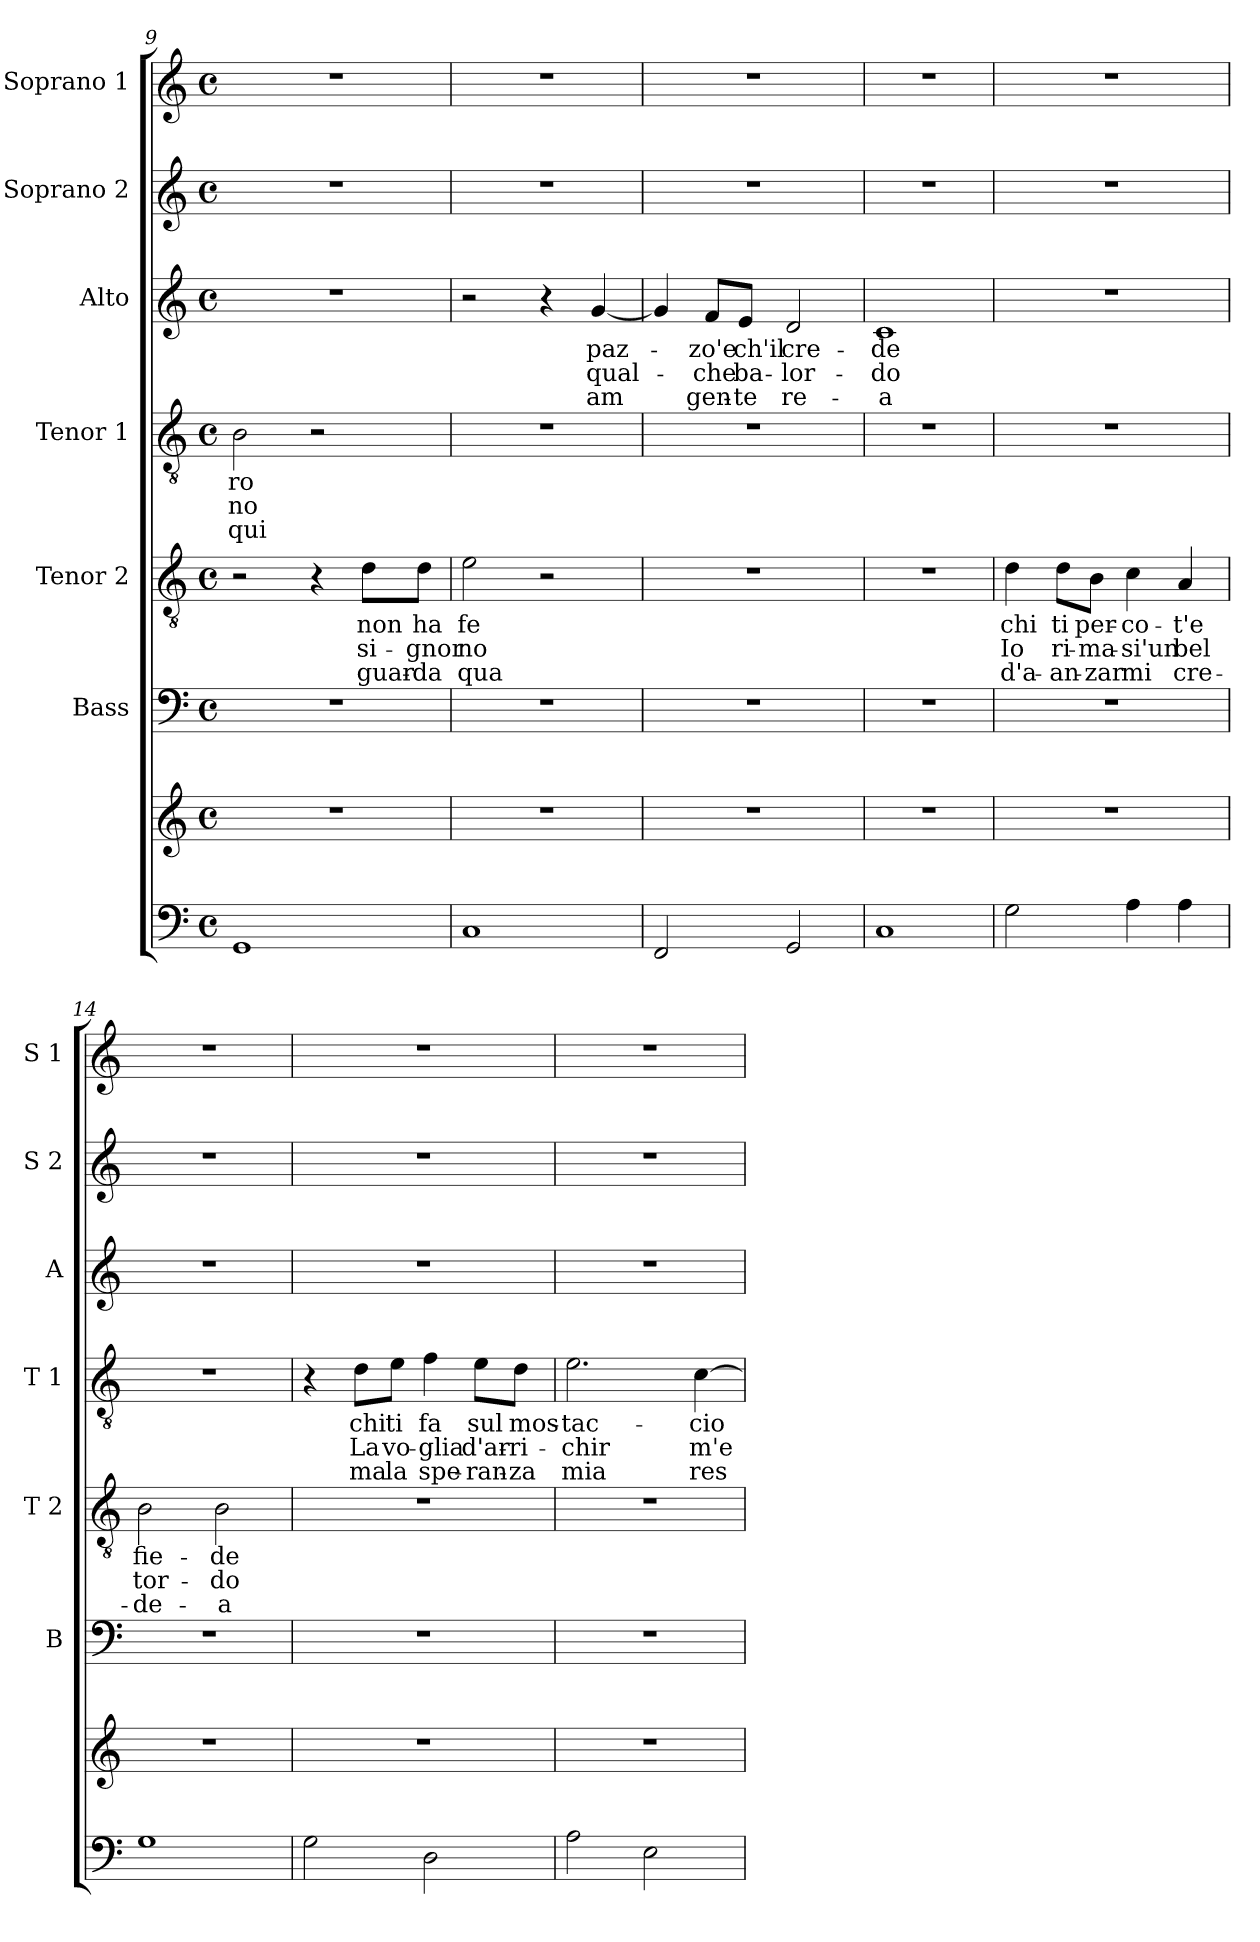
**kern	**kern	**kern	**kern	**text	**text	**text	**kern	**text	**text	**text	**kern	**text	**text	**text	**kern	**kern
*part7	*part7	*part6	*part5	*part5	*part5	*part5	*part4	*part4	*part4	*part4	*part3	*part3	*part3	*part3	*part2	*part1
*staff8	*staff7	*staff6	*staff5	*staff5	*staff5	*staff5	*staff4	*staff4	*staff4	*staff4	*staff3	*staff3	*staff3	*staff3	*staff2	*staff1
*	*	*I"Bass	*I"Tenor 2	*	*	*	*I"Tenor 1	*	*	*	*I"Alto	*	*	*	*I"Soprano 2	*I"Soprano 1
*	*	*I'B	*I'T 2	*	*	*	*I'T 1	*	*	*	*I'A	*	*	*	*I'S 2	*I'S 1
*clefF4	*clefG2	*clefF4	*clefGv2	*	*	*	*clefGv2	*	*	*	*clefG2	*	*	*	*clefG2	*clefG2
*k[]	*k[]	*k[]	*k[]	*	*	*	*k[]	*	*	*	*k[]	*	*	*	*k[]	*k[]
*C:	*C:	*C:	*C:	*	*	*	*C:	*	*	*	*C:	*	*	*	*C:	*C:
*M4/4	*M4/4	*M4/4	*M4/4	*	*	*	*M4/4	*	*	*	*M4/4	*	*	*	*M4/4	*M4/4
*met(c)	*met(c)	*met(c)	*met(c)	*	*	*	*met(c)	*	*	*	*met(c)	*	*	*	*met(c)	*met(c)
=9	=9	=9	=9	=9	=9	=9	=9	=9	=9	=9	=9	=9	=9	=9	=9	=9
1GG	1r	1r	2r	.	.	.	2B\	-ro	no	qui	1r	.	.	.	1r	1r
.	.	.	4r	.	.	.	2r	.	.	.	.	.	.	.	.	.
.	.	.	8d\L	non	si-	guar-	.	.	.	.	.	.	.	.	.	.
.	.	.	8d\J	ha	-gnor	-da	.	.	.	.	.	.	.	.	.	.
=10	=10	=10	=10	=10	=10	=10	=10	=10	=10	=10	=10	=10	=10	=10	=10	=10
1C	1r	1r	2e\	fe	no	qua	1r	.	.	.	2r	.	.	.	1r	1r
.	.	.	2r	.	.	.	.	.	.	.	4r	.	.	.	.	.
.	.	.	.	.	.	.	.	.	.	.	[4g/	paz-	qual-	am	.	.
=11	=11	=11	=11	=11	=11	=11	=11	=11	=11	=11	=11	=11	=11	=11	=11	=11
2FF/	1r	1r	1r	.	.	.	1r	.	.	.	4g/]	.	.	.	1r	1r
.	.	.	.	.	.	.	.	.	.	.	8f/L	-zo'e	-che	gen-	.	.
.	.	.	.	.	.	.	.	.	.	.	8e/J	ch'il	ba-	-te	.	.
2GG/	.	.	.	.	.	.	.	.	.	.	2d/	cre-	-lor-	re-	.	.
=12	=12	=12	=12	=12	=12	=12	=12	=12	=12	=12	=12	=12	=12	=12	=12	=12
1C	1r	1r	1r	.	.	.	1r	.	.	.	1c	-de	-do	-a	1r	1r
!!LO:LB:g=z
=13	=13	=13	=13	=13	=13	=13	=13	=13	=13	=13	=13	=13	=13	=13	=13	=13
2G\	1r	1r	4d\	chi	Io	d'a-	1r	.	.	.	1r	.	.	.	1r	1r
.	.	.	8d\L	ti	ri-	-an-	.	.	.	.	.	.	.	.	.	.
.	.	.	8B\J	per-	-ma-	-zar	.	.	.	.	.	.	.	.	.	.
4A\	.	.	4c\	-co-	-si'un	mi	.	.	.	.	.	.	.	.	.	.
4A\	.	.	4A/	-t'e	bel	cre-	.	.	.	.	.	.	.	.	.	.
=14	=14	=14	=14	=14	=14	=14	=14	=14	=14	=14	=14	=14	=14	=14	=14	=14
1G	1r	1r	2B\	fie-	tor-	-de-	1r	.	.	.	1r	.	.	.	1r	1r
.	.	.	2B\	-de	-do	-a	.	.	.	.	.	.	.	.	.	.
=15	=15	=15	=15	=15	=15	=15	=15	=15	=15	=15	=15	=15	=15	=15	=15	=15
2G\	1r	1r	1r	.	.	.	4r	.	.	.	1r	.	.	.	1r	1r
.	.	.	.	.	.	.	8d\L	chi	La	ma	.	.	.	.	.	.
.	.	.	.	.	.	.	8e\J	ti	vo-	la	.	.	.	.	.	.
2D\	.	.	.	.	.	.	4f\	fa	-glia	spe-	.	.	.	.	.	.
.	.	.	.	.	.	.	8e\L	sul	d'ar-	-ran-	.	.	.	.	.	.
.	.	.	.	.	.	.	8d\J	mos-	-ri-	-za	.	.	.	.	.	.
=16	=16	=16	=16	=16	=16	=16	=16	=16	=16	=16	=16	=16	=16	=16	=16	=16
2A\	1r	1r	1r	.	.	.	2.e\	-tac-	-chir	mia	1r	.	.	.	1r	1r
2E\	.	.	.	.	.	.	.	.	.	.	.	.	.	.	.	.
.	.	.	.	.	.	.	[4c\	-cio	m'e	res-	.	.	.	.	.	.
=	=	=	=	=	=	=	=	=	=	=	=	=	=	=	=	=
*-	*-	*-	*-	*-	*-	*-	*-	*-	*-	*-	*-	*-	*-	*-	*-	*-
